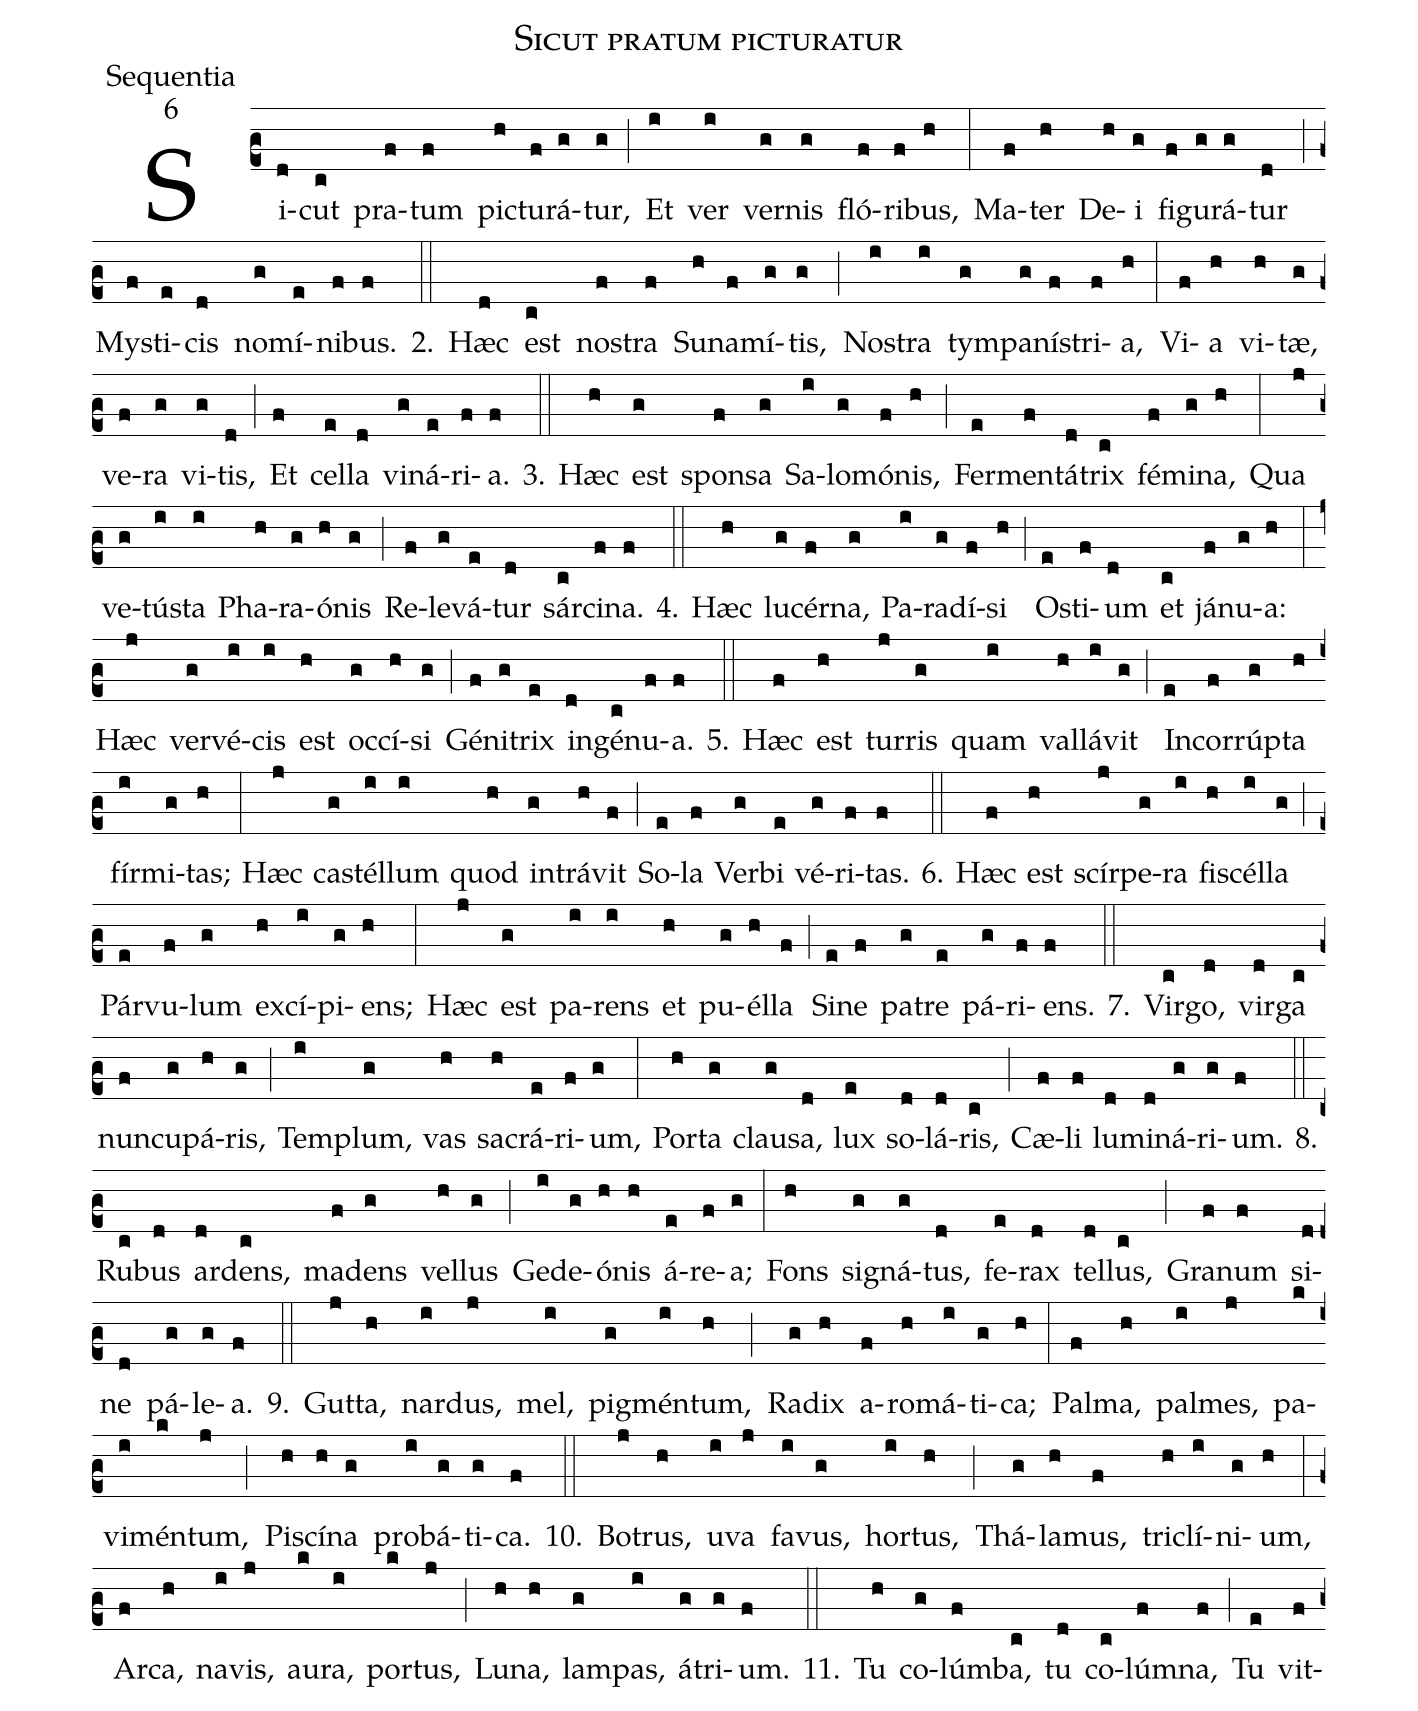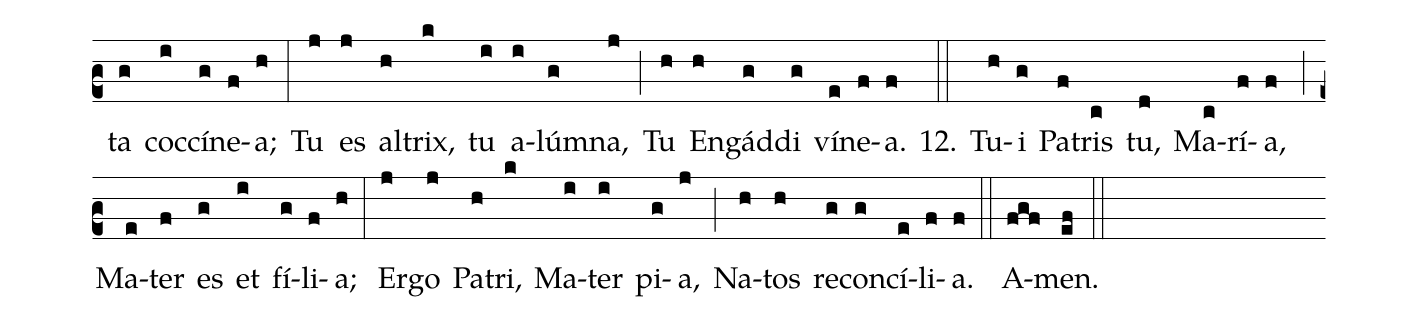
name:Sicut pratum picturatur;
office-part:Sequentia;
mode:6;
%%
(c2) Si(d)cut(c) pra(f)tum(f) pi(h)ctu(f)rá(g)tur,(g) (;) Et(i) ver(i) ver(g)nis(g) fló(f)ri(f)bus,(h) (:) Ma(f)ter(h) De(h)i(g) fi(f)gu(g)rá(g)tur(d) (;) My(f)sti(e)cis(d) no(g)mí(e)ni(f)bus.(f) 2.(::) Hæc(d) est(c) no(f)stra(f) Su(h)na(f)mí(g)tis,(g) (;) No(i)stra(i) tym(g)pa(g)ní(f)stri(f)a,(h) (:) Vi(f)a(h) vi(h)tæ,(g) ve(f)ra(g) vi(g)tis,(d) (;) Et(f) cel(e)la(d) vi(g)ná(e)ri(f)a.(f) 3.(::) Hæc(h) est(g) spon(f)sa(g) Sa(i)lo(g)mó(f)nis,(h) (;) Fer(e)men(f)tá(d)trix(c) fé(f)mi(g)na,(h) (:) Qua(j) ve(g)tú(i)sta(i) Pha(h)ra(g)ó(h)nis(g) (;) Re(f)le(g)vá(e)tur(d) sár(c)ci(f)na.(f) 4.(::) Hæc(h) lu(g)cér(f)na,(g) Pa(i)ra(g)dí(f)si(h) (;) O(e)sti(f)um(d) et(c) já(f)nu(g)a:(h) (:) Hæc(j) ver(g)vé(i)cis(i) est(h) oc(g)cí(h)si(g) (;) Gé(f)ni(g)trix(e) in(d)gé(c)nu(f)a.(f) 5.(::) Hæc(f) est(h) tur(j)ris(g) quam(i) val(h)lá(i)vit(g) (;) In(e)cor(f)rúp(g)ta(h) fír(i)mi(g)tas;(h) (:) Hæc(j) ca(g)stél(i)lum(i) quod(h) in(g)trá(h)vit(f) (;) So(e)la(f) Ver(g)bi(e) vé(g)ri(f)tas.(f) 6.(::) Hæc(f) est(h) scír(j)pe(g)ra(i) fi(h)scél(i)la(g) (;) Pár(e)vu(f)lum(g) ex(h)cí(i)pi(g)ens;(h) (:) Hæc(j) est(g) pa(i)rens(i) et(h) pu(g)él(h)la(f) (;) Si(e)ne(f) pa(g)tre(e) pá(g)ri(f)ens.(f) 7.(::) Vir(c)go,(d) vir(d)ga(c) nun(f)cu(g)pá(h)ris,(g) (;) Tem(i)plum,(g) vas(h) sa(h)crá(e)ri(f)um,(g) (:) Por(h)ta(g) clau(g)sa,(d) lux(e) so(d)lá(d)ris,(c) (;) Cæ(f)li(f) lu(d)mi(d)ná(g)ri(g)um.(f) 8.(::) Ru(c)bus(d) ar(d)dens,(c) ma(f)dens(g) vel(h)lus(g) (;) Ge(i)de(g)ó(h)nis(h) á(e)re(f)a;(g) (:) Fons(h) si(g)gná(g)tus,(d) fe(e)rax(d) tel(d)lus,(c) (;) Gra(f)num(f) si(d)ne(d) pá(g)le(g)a.(f) 9.(::) Gut(j)ta,(h) nar(i)dus,(j) mel,(i) pi(g)gmén(i)tum,(h) (;) Ra(g)dix(h) a(f)ro(h)má(i)ti(g)ca;(h) (:) Pal(f)ma,(h) pal(i)mes,(j) pa(k)vi(i)mén(k)tum,(j) (;) Pi(h)scí(h)na(g) pro(i)bá(g)ti(g)ca.(f) 10.(::) Bo(j)trus,(h) u(i)va(j) fa(i)vus,(g) hor(i)tus,(h) (;) Thá(g)la(h)mus,(f) tri(h)clí(i)ni(g)um,(h) (:) Ar(f)ca,(h) na(i)vis,(j) au(k)ra,(i) por(k)tus,(j) (;) Lu(h)na,(h) lam(g)pas,(i) á(g)tri(g)um.(f) 11.(::) Tu(h) co(g)lúm(f)ba,(c) tu(d) co(c)lú(f)mna,(f) (;) Tu(e) vit(f)ta(g) coc(i)cí(g)ne(f)a;(h) (:) Tu(j) es(j) al(h)trix,(k) tu(i) a(i)lú(g)mna,(j) (;) Tu(h) En(h)gád(g)di(g) ví(e)ne(f)a.(f) 12.(::) Tu(h)i(g) Pa(f)tris(c) tu,(d) Ma(c)rí(f)a,(f) (;) Ma(e)ter(f) es(g) et(i) fí(g)li(f)a;(h) (:) Er(j)go(j) Pa(h)tri,(k) Ma(i)ter(i) pi(g)a,(j) (;) Na(h)tos(h) re(g)con(g)cí(e)li(f)a.(f) (::) A(fgf)men.(ef) (::)
